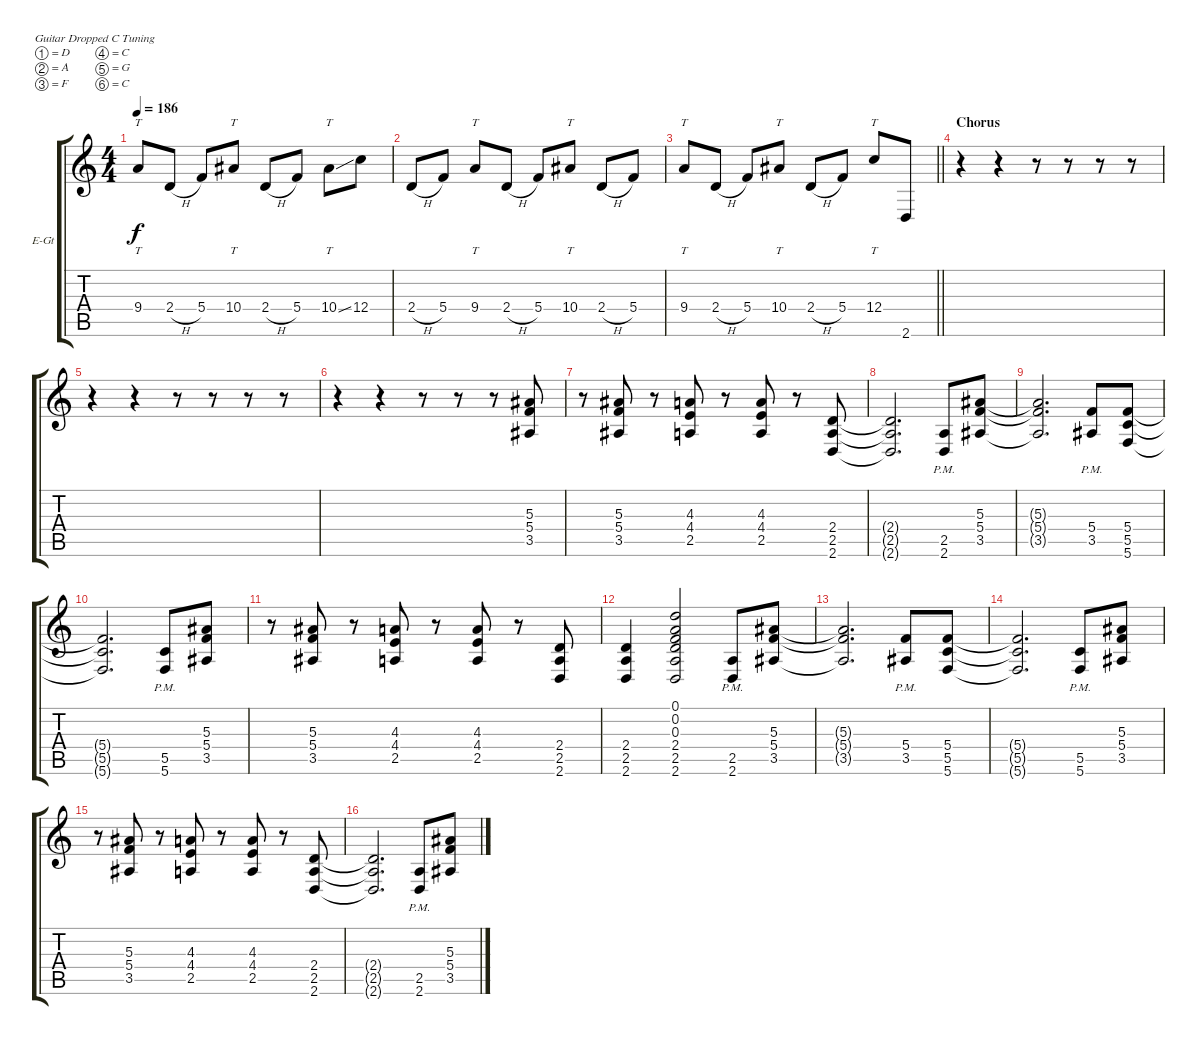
\bracketExtendMode groupsimilarinstruments
\firstSystemTrackNameOrientation horizontal
\otherSystemsTrackNameOrientation horizontal
\track ("Padge" "E-Gt") {instrument overdrivenguitar}
\staff {score tabs}
\tuning (D4 A3 F3 C3 G2 C2)
\ts (4 4)
\tempo 186
\clef g2
\ks c
9.4.8{tt dy f} 2.4{h}.8 5.4.8 10.4.8{tt} 2.4{h}.8 5.4.8 10.4{ss}.8{tt} 12.4.8 |
2.4{h}.8 5.4.8 9.4.8{tt} 2.4{h}.8 5.4.8 10.4.8{tt} 2.4{h}.8 5.4.8 |
\barLineRight lightlight
9.4.8{tt} 2.4{h}.8 5.4.8 10.4.8{tt} 2.4{h}.8 5.4.8 12.4.8{tt} 2.6.8 |
\section ("" "Chorus")
r.4 r.4 r.8 r.8 r.8 r.8 |
r.4 r.4 r.8 r.8 r.8 r.8 |
r.4 r.4 r.8 r.8 r.8 (5.3 5.4 3.5).8 |
r.8 (5.3 5.4 3.5).8 r.8 (4.3 4.4 2.5).8 r.8 (4.3 4.4 2.5).8 r.8 (2.4 2.5 2.6).8 |
(2.4{t} 2.5{t} 2.6{t}).2{d} (2.5{pm} 2.6{pm}).8 (5.3 5.4 3.5).8 |
(5.3{t} 5.4{t} 3.5{t}).2{d} (5.4{pm} 3.5{pm}).8 (5.4 5.5 5.6).8 |
(5.4{t} 5.5{t} 5.6{t}).2{d} (5.5{pm} 5.6{pm}).8 (5.3 5.4 3.5).8 |
r.8 (5.3 5.4 3.5).8 r.8 (4.3 4.4 2.5).8 r.8 (4.3 4.4 2.5).8 r.8 (2.4 2.5 2.6).8 |
(2.4 2.5 2.6).4 (0.1 0.2 0.3 2.4 2.5 2.6).2 (2.5{pm} 2.6{pm}).8 (5.3 5.4 3.5).8 |
(5.3{t} 5.4{t} 3.5{t}).2{d} (5.4{pm} 3.5{pm}).8 (5.4 5.5 5.6).8 |
(5.4{t} 5.5{t} 5.6{t}).2{d} (5.5{pm} 5.6{pm}).8 (5.3 5.4 3.5).8 |
r.8 (5.3 5.4 3.5).8 r.8 (4.3 4.4 2.5).8 r.8 (4.3 4.4 2.5).8 r.8 (2.4 2.5 2.6).8 |
(2.4{t} 2.5{t} 2.6{t}).2{d} (2.5{pm} 2.6{pm}).8 (5.3 5.4 3.5).8
